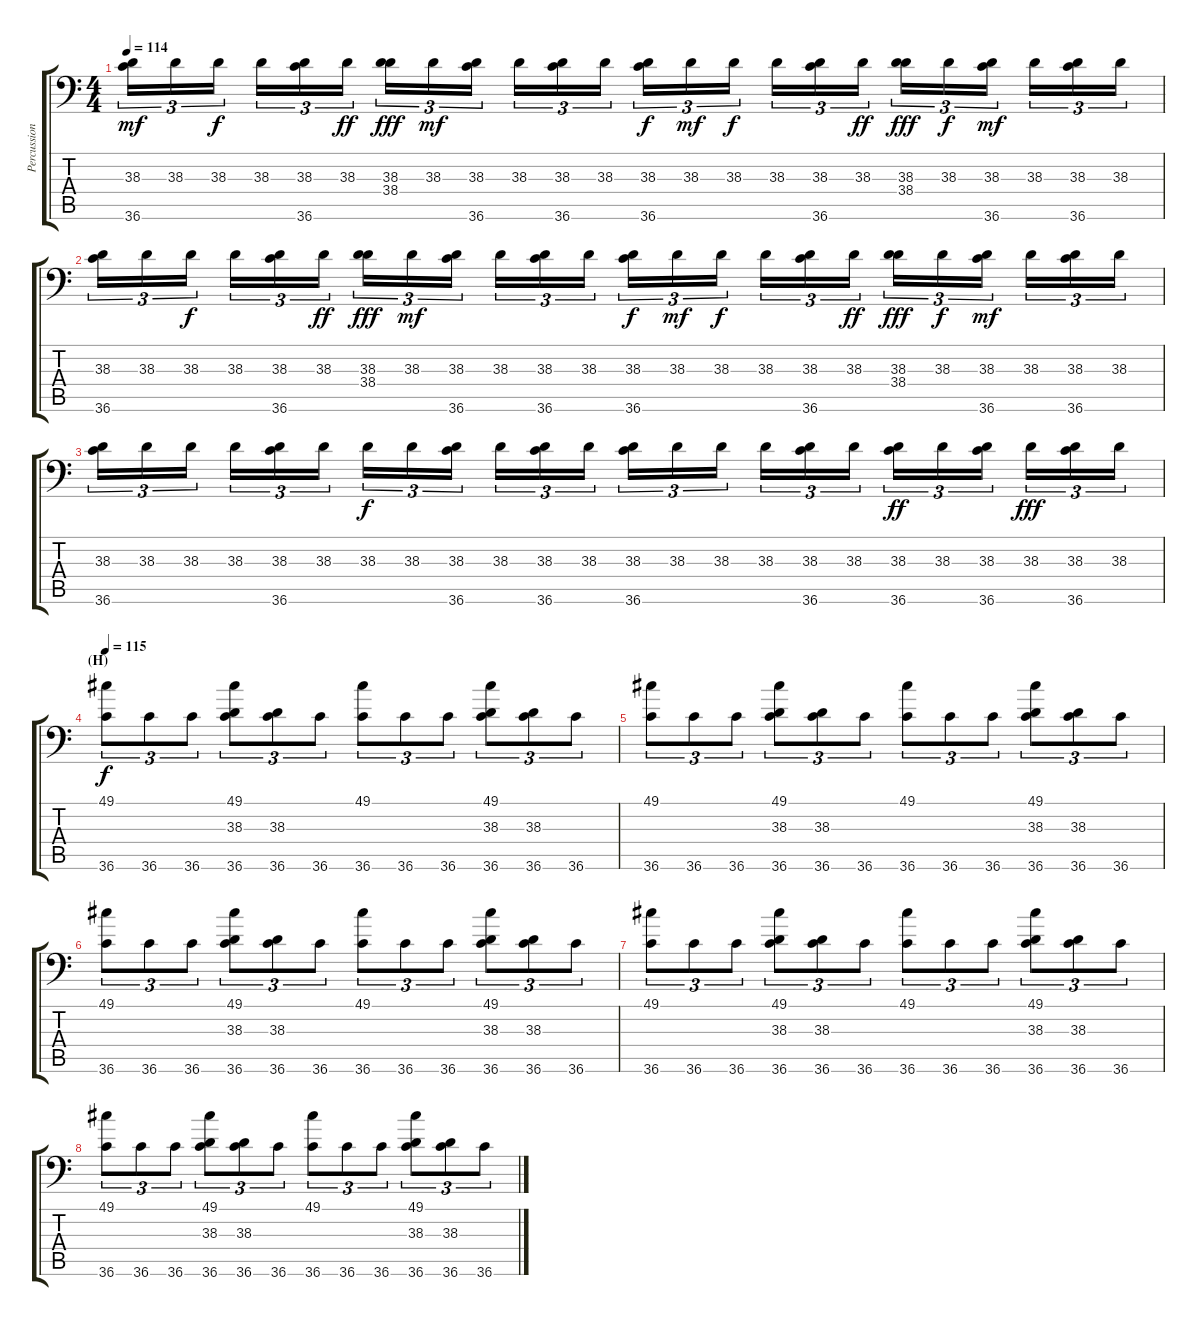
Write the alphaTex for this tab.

\track ("Percussion" "Percussion") {instrument acousticgrandpiano}
\staff {score tabs}
\tuning (C-1 C-1 C-1 C-1 C-1 C-1) {hide}
\ts (4 4)
\tempo 114
\clef f4
\ks c
(38.3 36.6).16{tu (3 2) dy mf} 38.3.16{tu (3 2)} 38.3.16{tu (3 2) dy f} 38.3.16{tu (3 2)} (38.3 36.6).16{tu (3 2)} 38.3.16{tu (3 2) dy ff} (38.3 38.4).16{tu (3 2) dy fff} 38.3.16{tu (3 2) dy mf} (38.3 36.6).16{tu (3 2)} 38.3.16{tu (3 2)} (38.3 36.6).16{tu (3 2)} 38.3.16{tu (3 2)} (38.3 36.6).16{tu (3 2) dy f} 38.3.16{tu (3 2) dy mf} 38.3.16{tu (3 2) dy f} 38.3.16{tu (3 2)} (38.3 36.6).16{tu (3 2)} 38.3.16{tu (3 2) dy ff} (38.3 38.4).16{tu (3 2) dy fff} 38.3.16{tu (3 2) dy f} (38.3 36.6).16{tu (3 2) dy mf} 38.3.16{tu (3 2)} (38.3 36.6).16{tu (3 2)} 38.3.16{tu (3 2)} |
(38.3 36.6).16{tu (3 2)} 38.3.16{tu (3 2)} 38.3.16{tu (3 2) dy f} 38.3.16{tu (3 2)} (38.3 36.6).16{tu (3 2)} 38.3.16{tu (3 2) dy ff} (38.3 38.4).16{tu (3 2) dy fff} 38.3.16{tu (3 2) dy mf} (38.3 36.6).16{tu (3 2)} 38.3.16{tu (3 2)} (38.3 36.6).16{tu (3 2)} 38.3.16{tu (3 2)} (38.3 36.6).16{tu (3 2) dy f} 38.3.16{tu (3 2) dy mf} 38.3.16{tu (3 2) dy f} 38.3.16{tu (3 2)} (38.3 36.6).16{tu (3 2)} 38.3.16{tu (3 2) dy ff} (38.3 38.4).16{tu (3 2) dy fff} 38.3.16{tu (3 2) dy f} (38.3 36.6).16{tu (3 2) dy mf} 38.3.16{tu (3 2)} (38.3 36.6).16{tu (3 2)} 38.3.16{tu (3 2)} |
(38.3 36.6).16{tu (3 2)} 38.3.16{tu (3 2)} 38.3.16{tu (3 2)} 38.3.16{tu (3 2)} (38.3 36.6).16{tu (3 2)} 38.3.16{tu (3 2)} 38.3.16{tu (3 2) dy f} 38.3.16{tu (3 2)} (38.3 36.6).16{tu (3 2)} 38.3.16{tu (3 2)} (38.3 36.6).16{tu (3 2)} 38.3.16{tu (3 2)} (38.3 36.6).16{tu (3 2)} 38.3.16{tu (3 2)} 38.3.16{tu (3 2)} 38.3.16{tu (3 2)} (38.3 36.6).16{tu (3 2)} 38.3.16{tu (3 2)} (38.3 36.6).16{tu (3 2) dy ff} 38.3.16{tu (3 2)} (38.3 36.6).16{tu (3 2)} 38.3.16{tu (3 2) dy fff} (38.3 36.6).16{tu (3 2)} 38.3.16{tu (3 2)} |
\section ("" "(H)")
\tempo 115
(49.1 36.6).8{tu (3 2) dy f} 36.6.8{tu (3 2)} 36.6.8{tu (3 2)} (49.1 38.3 36.6).8{tu (3 2)} (38.3 36.6).8{tu (3 2)} 36.6.8{tu (3 2)} (49.1 36.6).8{tu (3 2)} 36.6.8{tu (3 2)} 36.6.8{tu (3 2)} (49.1 38.3 36.6).8{tu (3 2)} (38.3 36.6).8{tu (3 2)} 36.6.8{tu (3 2)} |
(49.1 36.6).8{tu (3 2)} 36.6.8{tu (3 2)} 36.6.8{tu (3 2)} (49.1 38.3 36.6).8{tu (3 2)} (38.3 36.6).8{tu (3 2)} 36.6.8{tu (3 2)} (49.1 36.6).8{tu (3 2)} 36.6.8{tu (3 2)} 36.6.8{tu (3 2)} (49.1 38.3 36.6).8{tu (3 2)} (38.3 36.6).8{tu (3 2)} 36.6.8{tu (3 2)} |
(49.1 36.6).8{tu (3 2)} 36.6.8{tu (3 2)} 36.6.8{tu (3 2)} (49.1 38.3 36.6).8{tu (3 2)} (38.3 36.6).8{tu (3 2)} 36.6.8{tu (3 2)} (49.1 36.6).8{tu (3 2)} 36.6.8{tu (3 2)} 36.6.8{tu (3 2)} (49.1 38.3 36.6).8{tu (3 2)} (38.3 36.6).8{tu (3 2)} 36.6.8{tu (3 2)} |
(49.1 36.6).8{tu (3 2)} 36.6.8{tu (3 2)} 36.6.8{tu (3 2)} (49.1 38.3 36.6).8{tu (3 2)} (38.3 36.6).8{tu (3 2)} 36.6.8{tu (3 2)} (49.1 36.6).8{tu (3 2)} 36.6.8{tu (3 2)} 36.6.8{tu (3 2)} (49.1 38.3 36.6).8{tu (3 2)} (38.3 36.6).8{tu (3 2)} 36.6.8{tu (3 2)} |
(49.1 36.6).8{tu (3 2)} 36.6.8{tu (3 2)} 36.6.8{tu (3 2)} (49.1 38.3 36.6).8{tu (3 2)} (38.3 36.6).8{tu (3 2)} 36.6.8{tu (3 2)} (49.1 36.6).8{tu (3 2)} 36.6.8{tu (3 2)} 36.6.8{tu (3 2)} (49.1 38.3 36.6).8{tu (3 2)} (38.3 36.6).8{tu (3 2)} 36.6.8{tu (3 2)}
